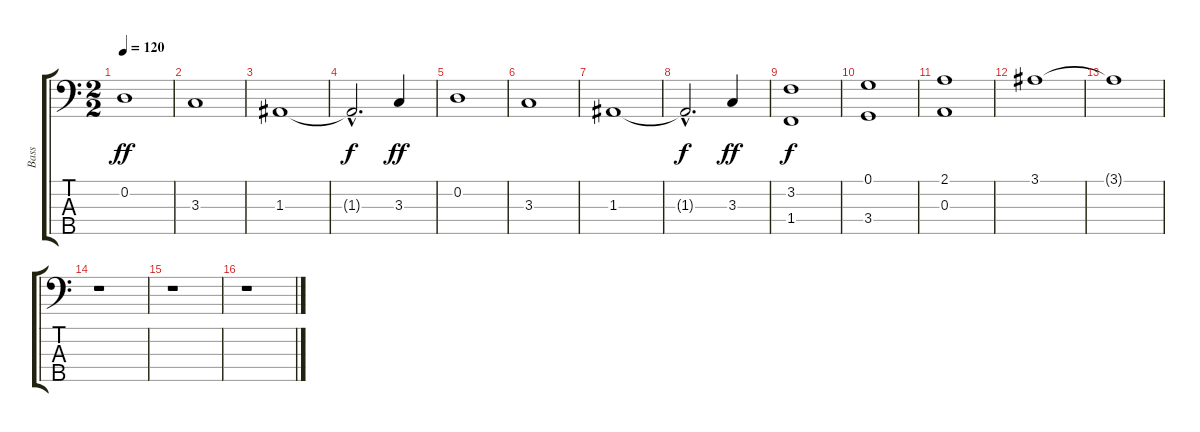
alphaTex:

\track ("Bass" "Bass") {instrument electricbassfinger}
\staff {score tabs}
\tuning (G2 D2 A1 E1 B0) {hide}
\ts (2 2)
\tempo 120
\clef f4
\ks c
0.2.1{dy ff} |
3.3.1 |
1.3.1 |
1.3{hac t}.2{d dy f} 3.3.4{dy ff} |
0.2.1 |
3.3.1 |
1.3.1 |
1.3{hac t}.2{d dy f} 3.3.4{dy ff} |
(3.2 1.4).1{dy f} |
(0.1 3.4).1 |
(2.1 0.3).1 |
3.1.1 |
3.1{t}.1 |
r.1 |
r.1 |
r.1
